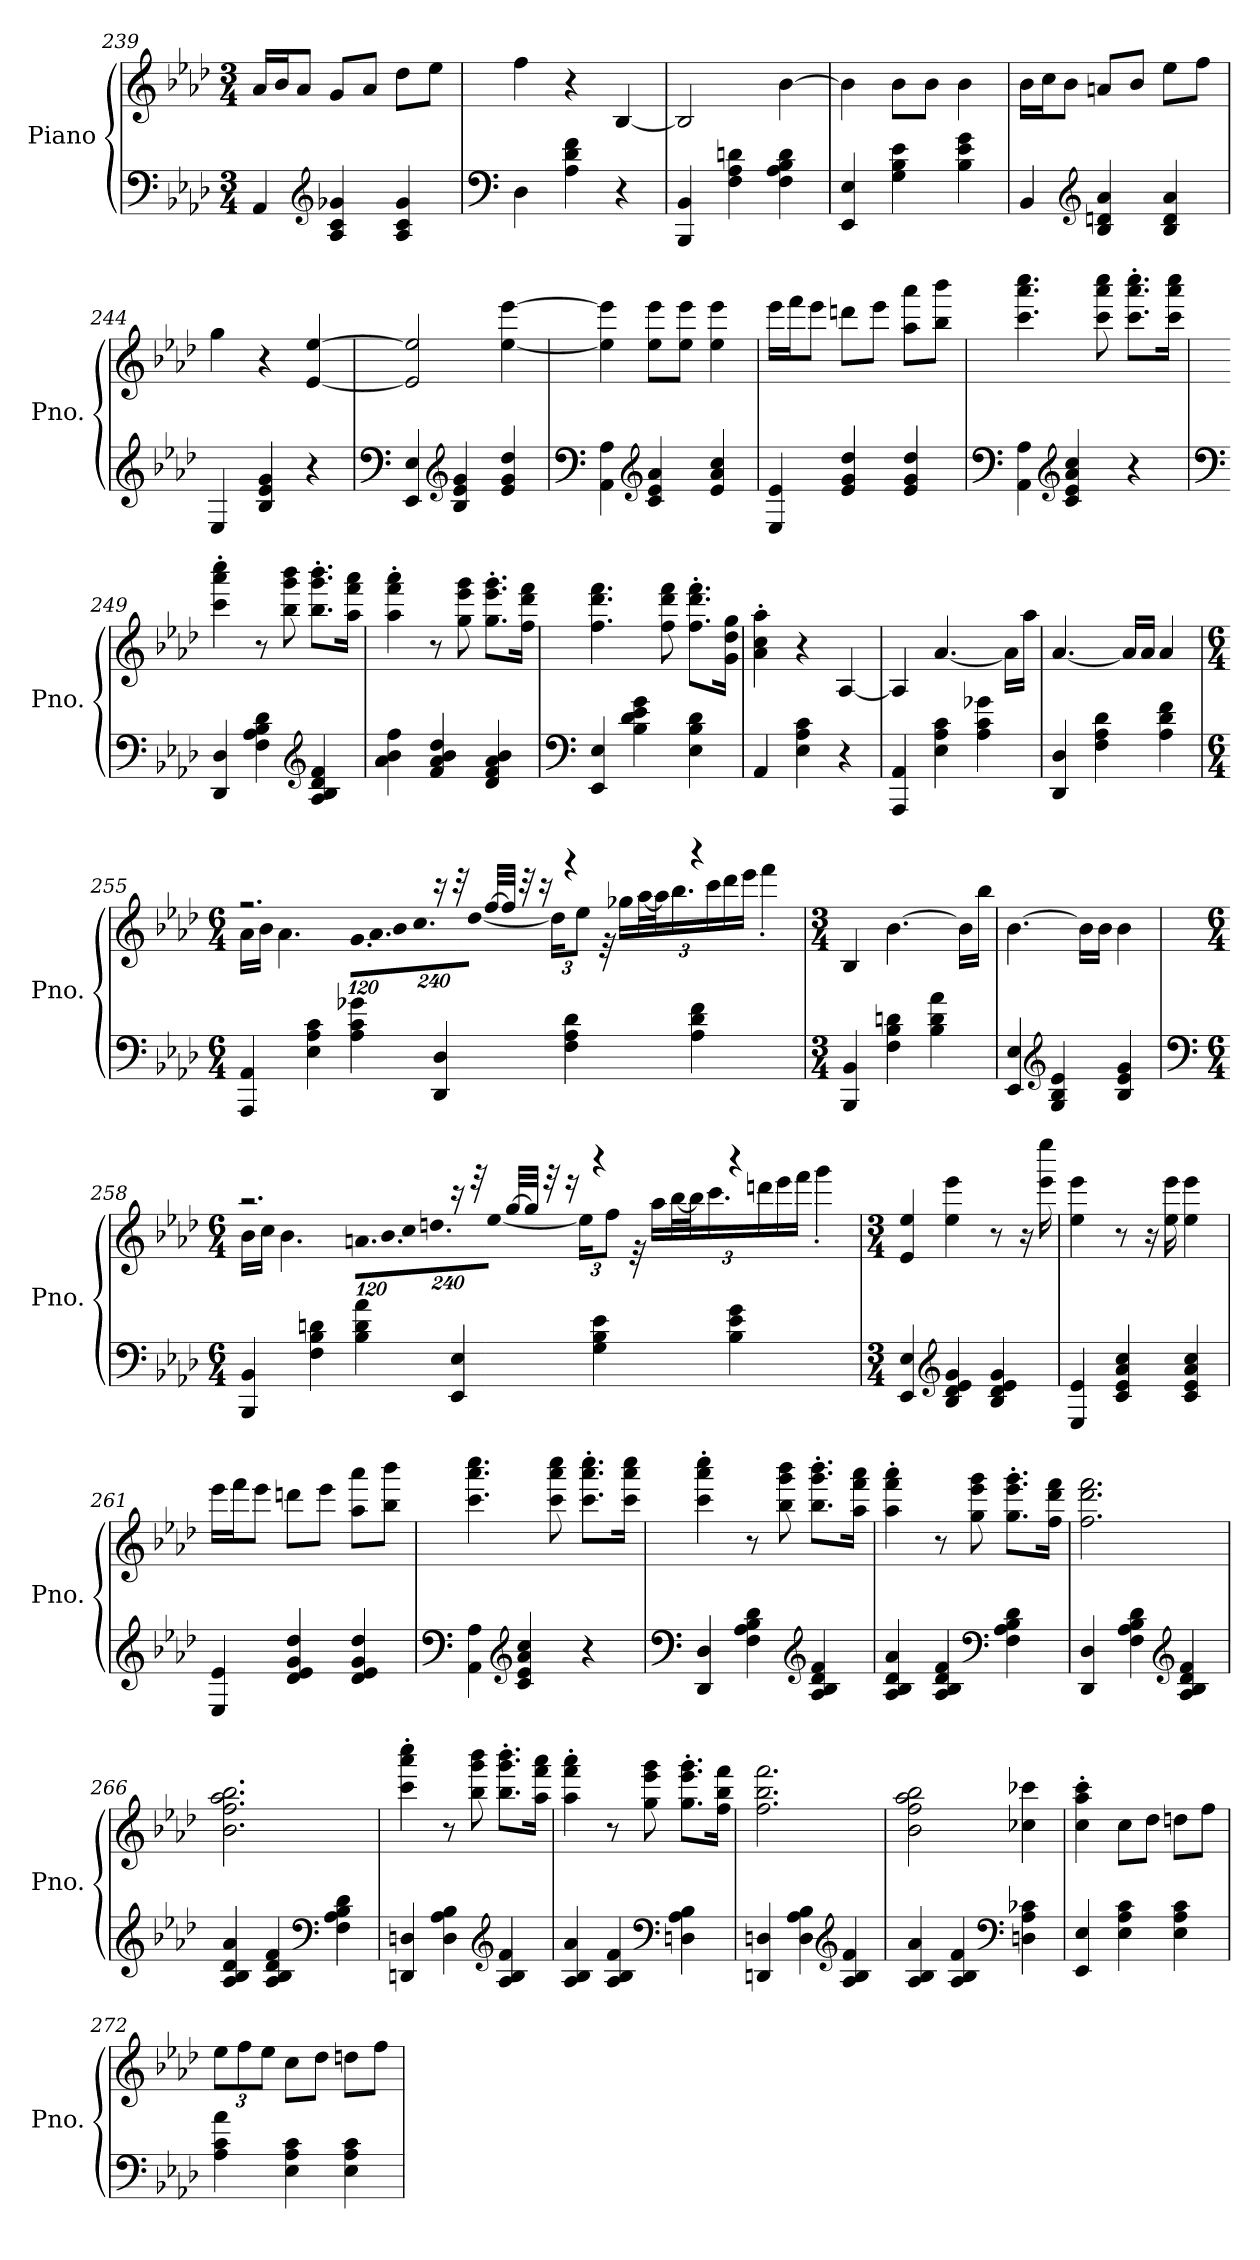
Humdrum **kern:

**kern	**kern
*part1	*part1
*staff2	*staff1
*I"Piano	*
*I'Pno.	*
!!LO:LB:g=z
*clefF4	*clefG2
*k[b-e-a-d-]	*k[b-e-a-d-]
*M3/4	*M3/4
=239	=239
4AA-/	16a-/LL
.	16b-/J
.	8a-/J
*clefG2	*
4A-/ 4c/ 4g-X/	8g/L
.	8a-/J
4A-/ 4c/ 4g-/	8dd-\L
.	8ee-\J
=240	=240
*clefF4	*
4D-\	4ff\
4A-\ 4d-\ 4f\	4r
4r	[4B-/
=241	=241
4BBB-/ 4BB-/	2B-/]
4F\ 4A-\ 4dn\	.
4F\ 4A-\ 4B-\ 4d\	[4b-\
=242	=242
4EE-/ 4E-/	4b-\]
4G\ 4B-\ 4e-\	8b-\L
.	8b-\J
4B-\ 4e-\ 4g\	4b-\
=243	=243
4BB-/	16b-\LL
.	16cc\J
.	8b-\J
*clefG2	*
4B-/ 4dn/ 4a-/	8an/L
.	8b-/J
4B-/ 4d/ 4a-/	8ee-\L
.	8ff\J
=244	=244
4E-/	4gg\
4B-/ 4e-/ 4g/	4r
4r	[4e-/ [4ee-/
!!LO:LB:g=z
=245	=245
*clefF4	*
4EE-/ 4E-/	2e-/] 2ee-/]
*clefG2	*
4B-/ 4e-/ 4g/	.
4e-/ 4g/ 4dd-/	[4ee-\ [4eee-\
=246	=246
*clefF4	*
4AA-\ 4A-\	4ee-\] 4eee-\]
*clefG2	*
4c/ 4e-/ 4a-/	8ee-\ 8eee-\L
.	8ee-\ 8eee-\J
4e-/ 4a-/ 4cc/	4ee-\ 4eee-\
=247	=247
4E-/ 4e-/	16eee-\LL
.	16fff\J
.	8eee-\J
4e-/ 4g/ 4dd-/	8dddn\L
.	8eee-\J
4e-/ 4g/ 4dd-/	8aa-\ 8aaa-\L
.	8bb-\ 8bbb-\J
=248	=248
*clefF4	*
4AA-\ 4A-\	4.ccc\ 4.aaa-\ 4.cccc\
*clefG2	*
4c/ 4e-/ 4a-/ 4cc/	.
.	8ccc\ 8aaa-\ 8cccc\
4r	8.ccc\' 8.aaa-\' 8.cccc\'L
.	16ccc\ 16aaa-\ 16cccc\Jk
!!LO:LB:g=z
=249	=249
*clefF4	*
4DD-/ 4D-/	4ccc\' 4aaa-\' 4cccc\'
4F\ 4A-\ 4B-\ 4d-\	8r
.	8bb-\ 8ggg\ 8bbb-\
*clefG2	*
4A-/ 4B-/ 4d-/ 4f/	8.bb-\' 8.ggg\' 8.bbb-\'L
.	16aa-\ 16fff\ 16aaa-\Jk
=250	=250
4a-\ 4b-\ 4ff\	4aa-\' 4fff\' 4aaa-\'
4f/ 4a-/ 4b-/ 4dd-/	8r
.	8gg\ 8eee-\ 8ggg\
4d-/ 4f/ 4a-/ 4b-/	8.gg\' 8.eee-\' 8.ggg\'L
.	16ff\ 16ddd-\ 16fff\Jk
=251	=251
*clefF4	*
4EE-/ 4E-/	4.ff\ 4.ddd-\ 4.fff\
4B-\ 4d-\ 4e-\ 4g\	.
.	8ff\ 8ddd-\ 8fff\
4E-\ 4B-\ 4d-\	8.ff\' 8.ddd-\' 8.fff\'L
.	16g\ 16dd-\ 16gg\Jk
=252	=252
4AA-/	4a-\' 4cc\' 4aa-\'
4E-\ 4A-\ 4c\	4r
4r	[4A-/
=253	=253
4AAA-/ 4AA-/	4A-/]
4E-\ 4A-\ 4c\	[4.a-/
4A-\ 4c\ 4g-X\	.
.	16a-\LL]
.	16aa-\JJ
=254	=254
4DD-/ 4D-/	[4.a-/
4F\ 4A-\ 4d-\	.
.	16a-/LL]
.	16a-/JJ
4A-\ 4d-\ 4f\	4a-/
!!LO:LB:g=z
=255	=255
*M6/4	*M6/4
*	*^
4AAA-/ 4AA-/	2.r	16a-\LL
.	.	16b-\JJ
.	.	4.a-\
4E-\ 4A-\ 4c\	.	.
*	*	*Xbrackettup
!	!	!LO:N:vis=32.
4A-\ 4c\ 4g-X\	.	1920%103g\LLL
!	!	!LO:N:vis=32.
.	.	1920%103a-\J
!	!	!LO:N:vis=16
.	.	1920%137b-\
!	!	!LO:N:vis=32.
.	.	1920%103cc\L
!	!	!LO:N:vis=256%9
.	.	[960%17dd-\JJJk
4DD-/ 4D-/	16r	24dd-\KL]
.	.	12ee-\J
.	32r	.
.	[32ff/LLL	.
.	32ff/JJJ]	32r
.	32r	16gg-X\LL
.	16r	.
.	.	[32aa-\L
4F\ 4A-\ 4d-\	4r	48aa-\J]
.	.	24.bb-\
.	.	24ccc\
.	.	16ddd-\
.	.	16eee-\JJ
4A-\ 4d-\ 4f\	4r	4fff'\
*	*v	*v
=256	=256
*M3/4	*M3/4
4BBB-/ 4BB-/	4B-/
4F\ 4B-\ 4dn\	[4.b-\
4B-\ 4d\ 4a-\	.
.	16b-\LL]
.	16bb-\JJ
!!LO:PB:g=z
=257	=257
4EE-/ 4E-/	[4.b-\
*clefG2	*
4G/ 4B-/ 4e-/	.
.	16b-\LL]
.	16b-\JJ
4B-/ 4e-/ 4g/	4b-\
=258	=258
*clefF4	*
*M6/4	*M6/4
*	*^
4BBB-/ 4BB-/	2.r	16b-\LL
.	.	16cc\JJ
.	.	4.b-\
4F\ 4B-\ 4dn\	.	.
!	!	!LO:N:vis=32.
4B-\ 4d\ 4a-\	.	1920%103an\LLL
!	!	!LO:N:vis=32.
.	.	1920%103b-\J
!	!	!LO:N:vis=16
.	.	1920%137cc\
!	!	!LO:N:vis=32.
.	.	1920%103ddn\L
!	!	!LO:N:vis=256%9
.	.	[960%17ee-\JJJk
4EE-/ 4E-/	16r	24ee-\KL]
.	.	12ff\J
.	32r	.
.	[32gg/LLL	.
.	32gg/JJJ]	32r
.	32r	16aa-\LL
.	16r	.
.	.	[32bb-\L
4G\ 4B-\ 4e-\	4r	48bb-\J]
.	.	24.ccc\
.	.	24dddn\
.	.	16eee-\
.	.	16fff\JJ
4B-\ 4e-\ 4g\	4r	4ggg'\
*	*v	*v
!!LO:LB:g=z
=259	=259
*M3/4	*M3/4
4EE-/ 4E-/	4e-/ 4ee-/
*clefG2	*
4B-/ 4d-/ 4e-/ 4g/	4ee-\ 4eee-\
4B-/ 4d-/ 4e-/ 4g/	8r
.	16r
.	16eee-\ 16eeee-\
=260	=260
4E-/ 4e-/	4ee-\ 4eee-\
4c/ 4e-/ 4a-/ 4cc/	8r
.	16r
.	16ee-\ 16eee-\
4c/ 4e-/ 4a-/ 4cc/	4ee-\ 4eee-\
=261	=261
4E-/ 4e-/	16eee-\LL
.	16fff\J
.	8eee-\J
4d-/ 4e-/ 4g/ 4dd-/	8dddn\L
.	8eee-\J
4d-/ 4e-/ 4g/ 4dd-/	8aa-\ 8aaa-\L
.	8bb-\ 8bbb-\J
=262	=262
*clefF4	*
4AA-\ 4A-\	4.ccc\ 4.aaa-\ 4.cccc\
*clefG2	*
4c/ 4e-/ 4a-/ 4cc/	.
.	8ccc\ 8aaa-\ 8cccc\
4r	8.ccc\' 8.aaa-\' 8.cccc\'L
.	16ccc\ 16aaa-\ 16cccc\Jk
!!LO:LB:g=z
=263	=263
*clefF4	*
4DD-/ 4D-/	4ccc\' 4aaa-\' 4cccc\'
4F\ 4A-\ 4B-\ 4d-\	8r
.	8bb-\ 8ggg\ 8bbb-\
*clefG2	*
4A-/ 4B-/ 4d-/ 4f/	8.bb-\' 8.ggg\' 8.bbb-\'L
.	16aa-\ 16fff\ 16aaa-\Jk
=264	=264
4A-/ 4B-/ 4d-/ 4a-/	4aa-\' 4fff\' 4aaa-\'
4A-/ 4B-/ 4d-/ 4f/	8r
.	8gg\ 8eee-\ 8ggg\
*clefF4	*
4F\ 4A-\ 4B-\ 4d-\	8.gg\' 8.eee-\' 8.ggg\'L
.	16ff\ 16ddd-\ 16fff\Jk
=265	=265
4DD-/ 4D-/	2.ff\ 2.ddd-\ 2.fff\
4F\ 4A-\ 4B-\ 4d-\	.
*clefG2	*
4A-/ 4B-/ 4d-/ 4f/	.
=266	=266
4A-/ 4B-/ 4d-/ 4a-/	2.b-\ 2.ff\ 2.aa-\ 2.bb-\
4A-/ 4B-/ 4d-/ 4f/	.
*clefF4	*
4F\ 4A-\ 4B-\ 4d-\	.
=267	=267
4DDn/ 4Dn/	4ccc\' 4aaa-\' 4cccc\'
4D\ 4A-\ 4B-\	8r
.	8bb-\ 8ggg\ 8bbb-\
*clefG2	*
4A-/ 4B-/ 4f/	8.bb-\' 8.ggg\' 8.bbb-\'L
.	16aa-\ 16fff\ 16aaa-\Jk
!!LO:LB:g=z
=268	=268
4A-/ 4B-/ 4a-/	4aa-\' 4fff\' 4aaa-\'
4A-/ 4B-/ 4f/	8r
.	8gg\ 8eee-\ 8ggg\
*clefF4	*
4Dn\ 4A-\ 4B-\	8.gg\' 8.eee-\' 8.ggg\'L
.	16ff\ 16bb-\ 16fff\Jk
=269	=269
4DDn/ 4Dn/	2.ff\ 2.bb-\ 2.fff\
4D\ 4A-\ 4B-\	.
*clefG2	*
4A-/ 4B-/ 4f/	.
=270	=270
4A-/ 4B-/ 4a-/	2b-\ 2ff\ 2aa-\ 2bb-\
4A-/ 4B-/ 4f/	.
*clefF4	*
4Dn\ 4A-\ 4c-X\	4cc-X\ 4ccc-X\
=271	=271
*	*MM280
4EE-/ 4E-/	4cc\' 4aa-\' 4ccc\'
4E-\ 4A-\ 4c\	8cc\L
.	8dd-\J
4E-\ 4A-\ 4c\	8ddn\L
.	8ff\J
=272	=272
4A-\ 4c\ 4a-\	12ee-\L
.	12ff\
.	12ee-\J
4E-\ 4A-\ 4c\	8cc\L
.	8dd-\J
4E-\ 4A-\ 4c\	8ddn\L
.	8ff\J
=	=
*-	*-
